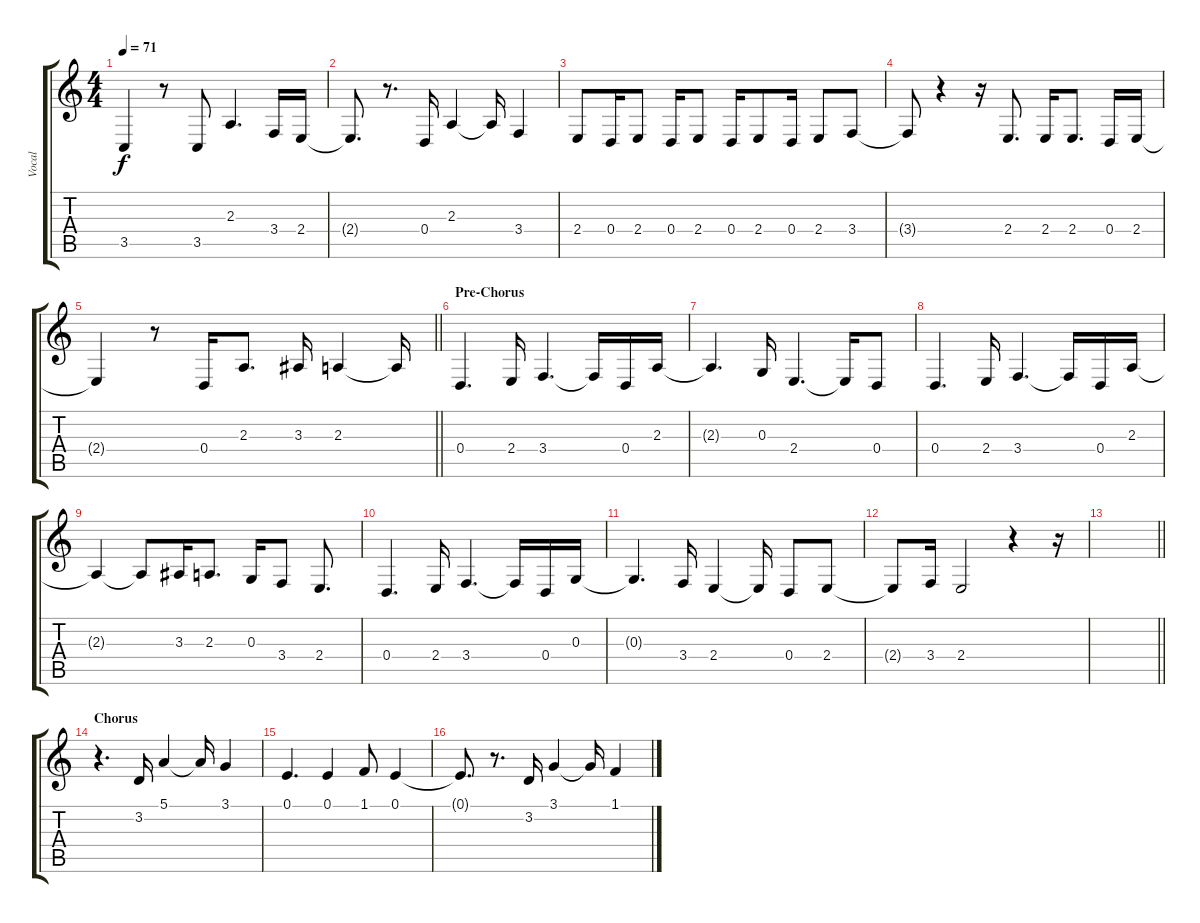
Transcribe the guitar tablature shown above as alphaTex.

\track ("Vocal" "Vocal") {instrument lead6voice}
\staff {score tabs}
\tuning (E4 B3 G3 D3 A2 D2) {hide}
\ts (4 4)
\tempo 71
\clef g2
\ks c
3.5{t}.4{dy f} r.8 3.5.8 2.3.4{d} 3.4.16 2.4.16 |
2.4{t}.8{d} r.8{d} 0.4.16 2.3.4 2.3{t}.16 3.4.4 |
2.4.8 0.4.16 2.4.8 0.4.16 2.4.8 0.4.16 2.4.8 0.4.16 2.4.8 3.4.8 |
3.4{t}.8 r.4 r.16 2.4.8{d} 2.4.16 2.4.8{d} 0.4.16 2.4.16 |
\barLineRight lightlight
2.4{t}.4 r.8 0.4.16 2.3.8{d} 3.3.16 2.3.4 2.3{t}.16 |
\section ("" "Pre-Chorus")
0.4.4{d} 2.4.16 3.4.4{d} 3.4{t}.16 0.4.16 2.3.16 |
2.3{t}.4{d} 0.3.16 2.4.4{d} 2.4{t}.16 0.4.8 |
0.4.4{d} 2.4.16 3.4.4{d} 3.4{t}.16 0.4.16 2.3.16 |
2.3{t}.4 2.3{t}.8 3.3.16 2.3.8{d} 0.3.16 3.4.8 2.4.8{d} |
0.4.4{d} 2.4.16 3.4.4{d} 3.4{t}.16 0.4.16 0.3.16 |
0.3{t}.4{d} 3.4.16 2.4.4 2.4{t}.16 0.4.8 2.4.8 |
2.4{t}.8 3.4.16 2.4.2 r.4 r.16 |
\barLineRight lightlight
|
\section ("" "Chorus")
r.4{d} 3.2.16 5.1.4 5.1{t}.16 3.1.4 |
0.1.4{d} 0.1.4 1.1.8 0.1.4 |
0.1{t}.8{d} r.8{d} 3.2.16 3.1.4 3.1{t}.16 1.1.4
